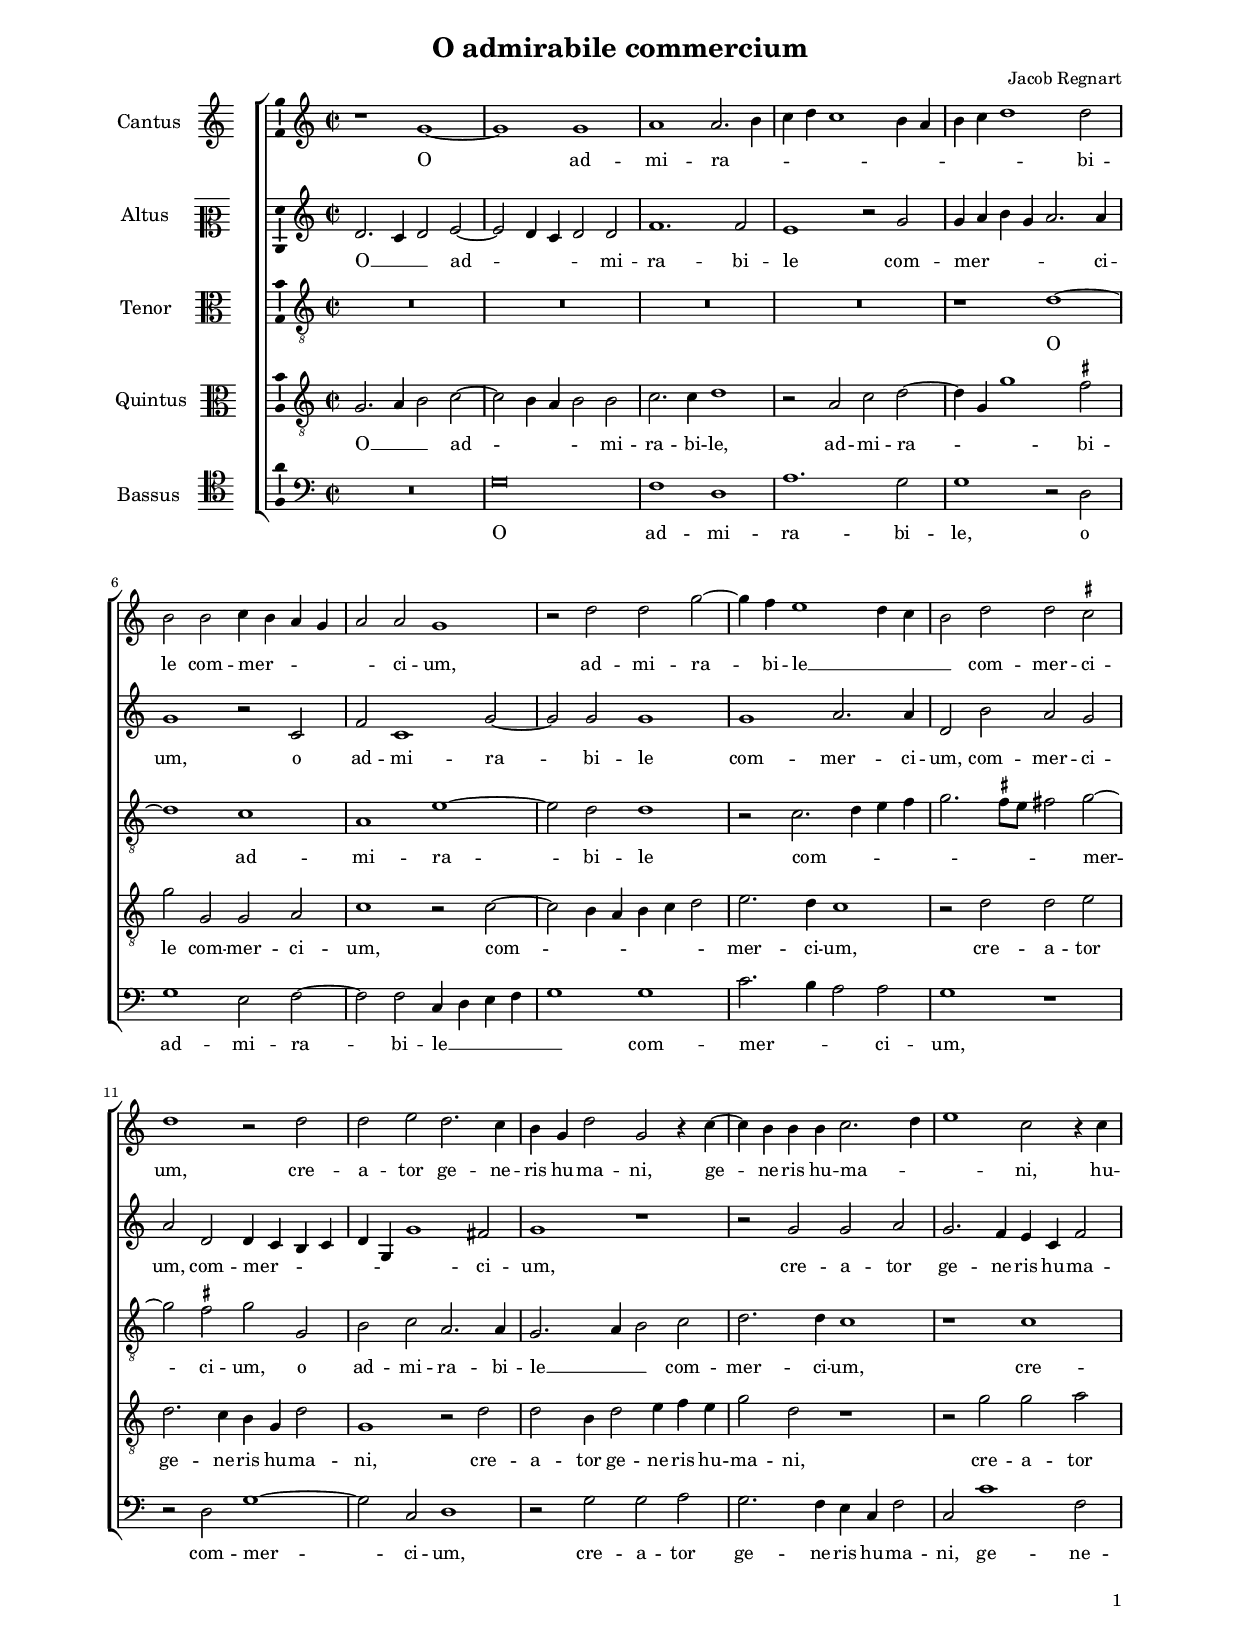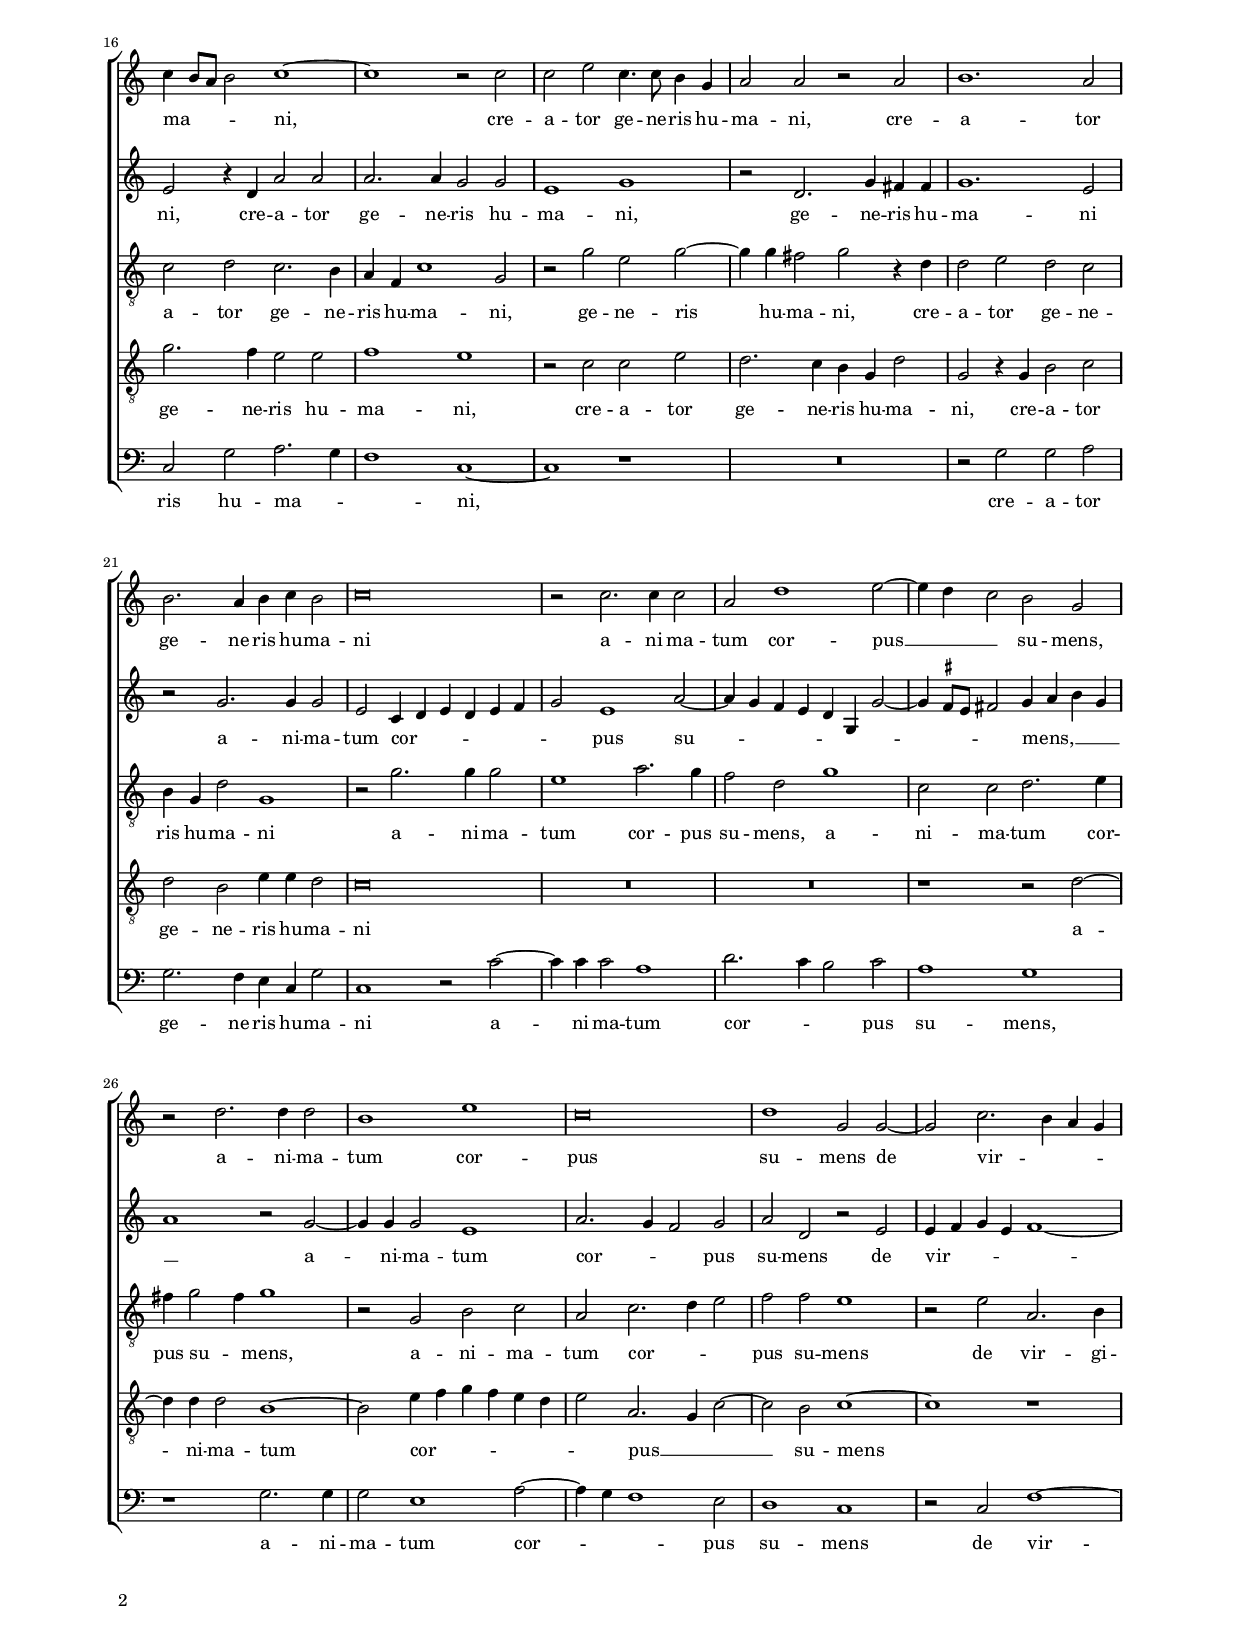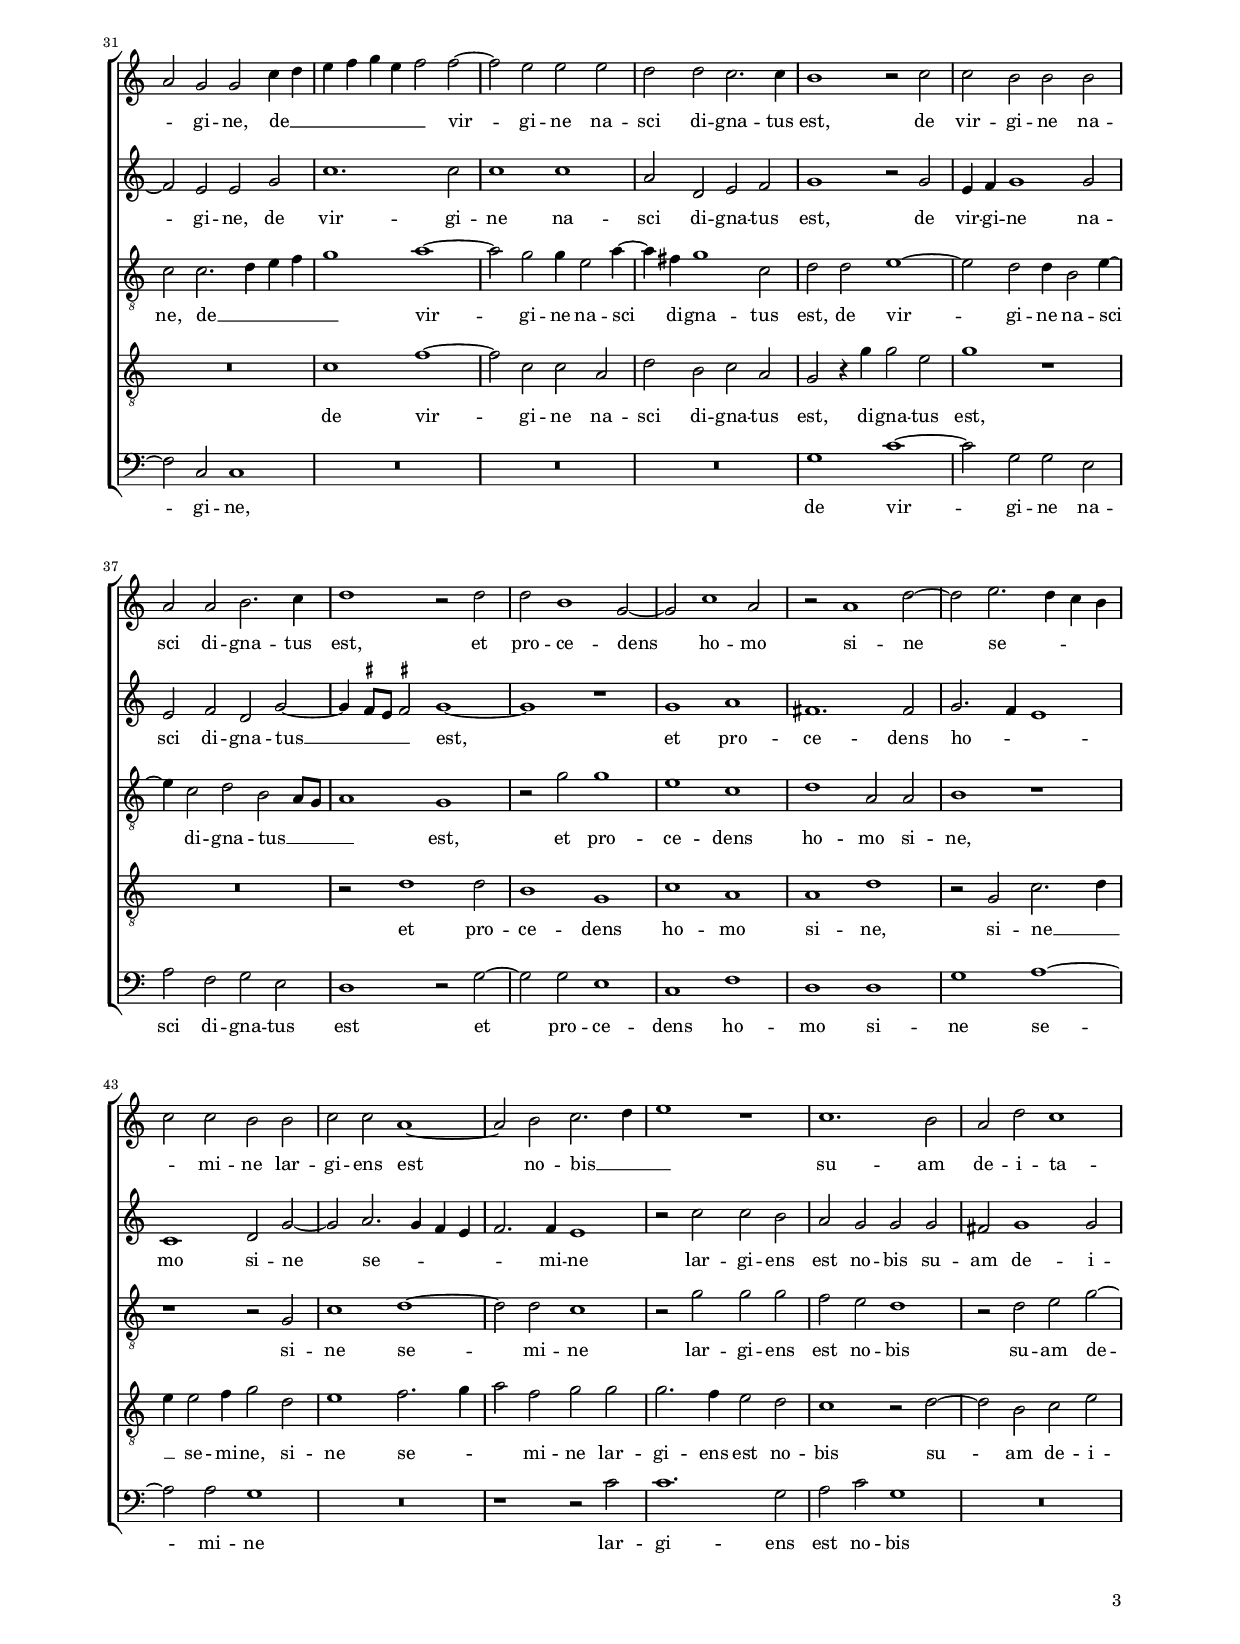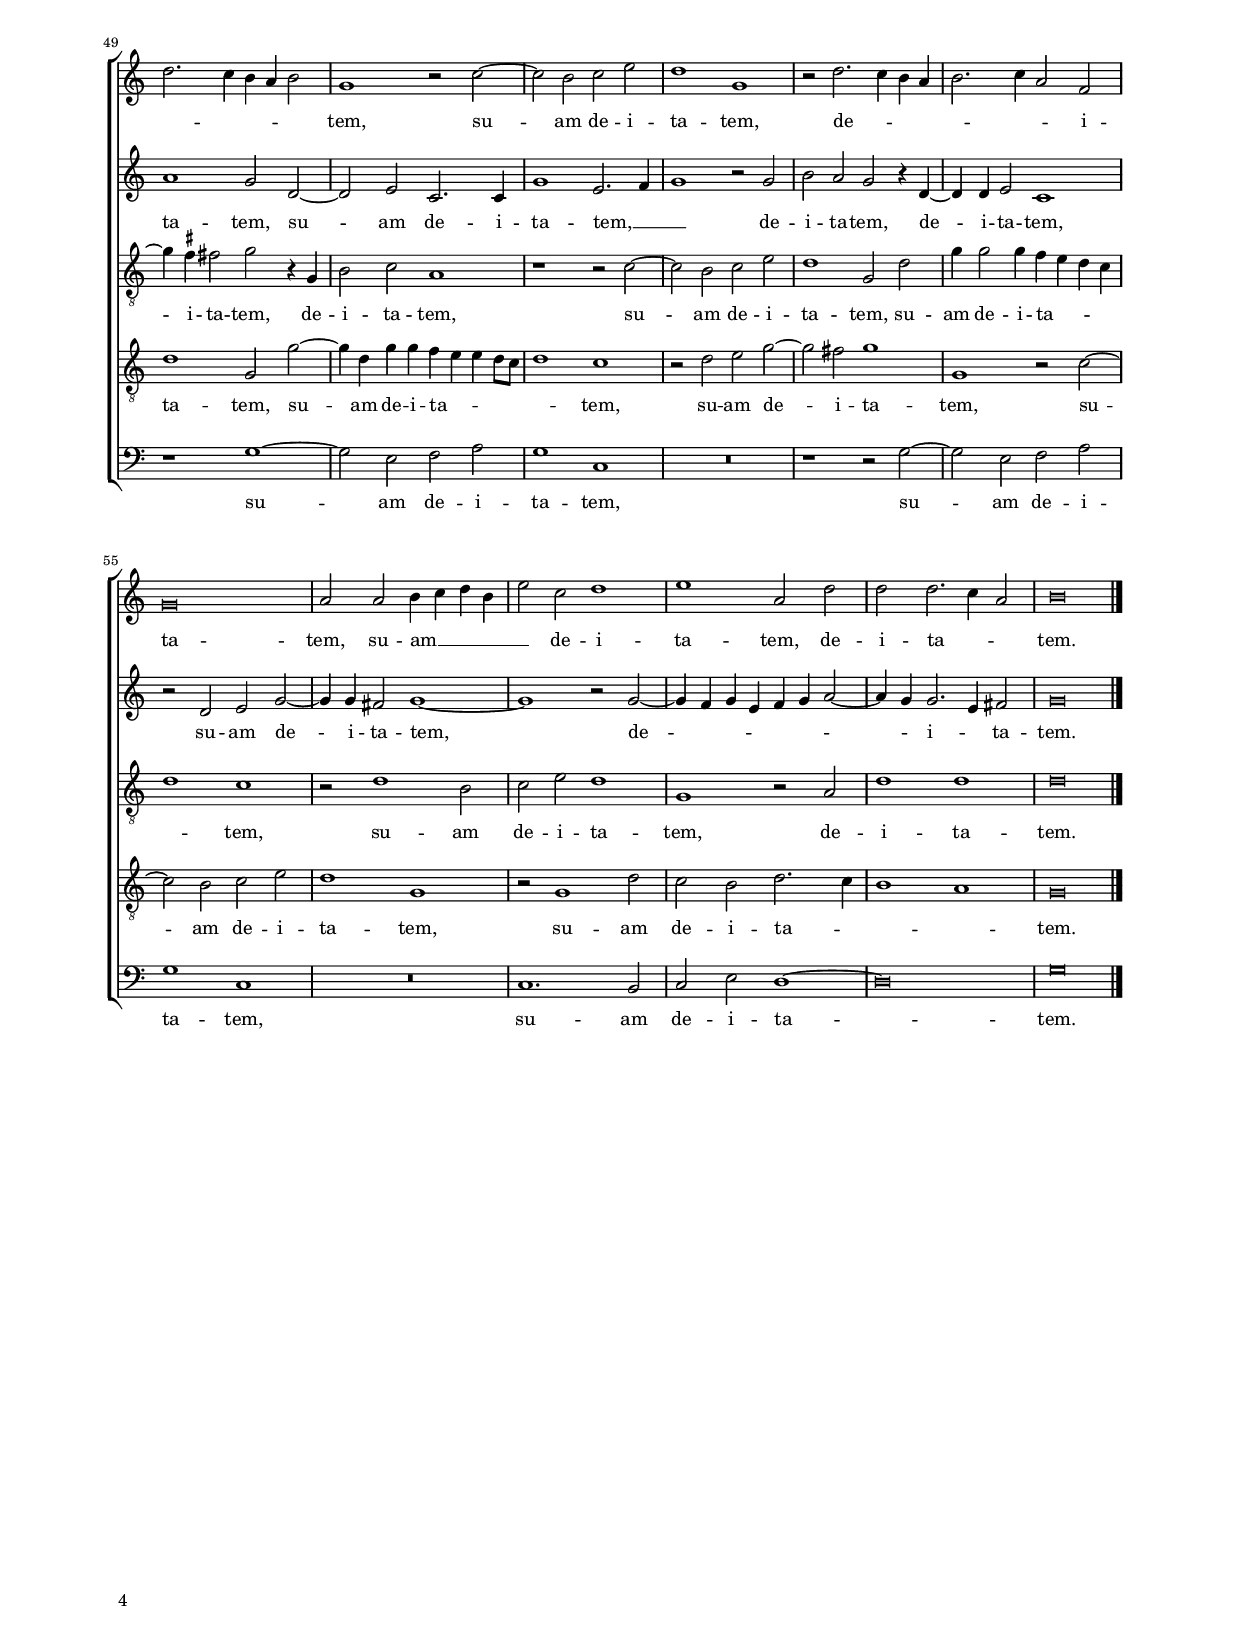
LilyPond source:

\header
{
  title="O admirabile commercium"
  composer="Jacob Regnart"
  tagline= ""
}

\version "2.24.0"
\include "deutsch.ly"
#(set-global-staff-size 15)
% #(set-default-paper-size "letter")
#(ly:set-option 'point-and-click #f)


\paper
	{
	top-margin = 1.8 \cm
	bottom-margin = 1.2 \cm
	left-margin = 2 \cm
	right-margin = 2 \cm
	ragged-bottom = ##f
	ragged-last-bottom = ##t
	print-page-number = ##f
	score-system-spacing = #'((basic-distance . 16) (minimum-distance . 14) (padding . 5) (strechability . 150))
	system-system-spacing = #'((basic-distance . 16) (minimum-distance . 14) (padding . 5) (strechability . 150))
	oddFooterMarkup=\markup   \fill-line { "" \fromproperty #'page:page-number-string }
	evenFooterMarkup=\markup  \fill-line { \fromproperty #'page:page-number-string "" }
	last-bottom-spacing = #'((basic-distance . 12) (minimum-distance . 7) (padding . 4))
%	systems-per-page = 3
%	min-systems-per-page = 3
%	print-all-headers = ##t
%	print-first-page-number = ##t
%	first-page-number = 1
	}

	
global = {
	\key c \major
	\time 2/2 \set Score.measureLength = #(ly:make-moment 2/1)
	\skip 1*2*60 \bar "|."
	}

	ficta = { \once \set suggestAccidentals = ##t }

	forget = #(define-music-function (music) (ly:music?) #{
		\accidentalStyle forget
		$music
		\accidentalStyle default
		#})



incipitcantus = \markup { \score {
	{
	\set Staff.instrumentName = \markup { \fontsize #1 "Cantus" }
	\key c \major
	\clef violin
	s4 \bar ""
	}
	\layout  {
	raggedright = ##t
	indent = 1.6 \cm
	line-width = 2.2\cm
	\context { \Staff \remove Time_signature_engraver }
	\override Staff.Clef.Y-extent = #'(0 . 0)
	}} \hspace #1 }

      
incipitaltus = \markup { \score {
	{
	\set Staff.instrumentName = \markup { \fontsize #1 "Altus" }
	\key c \major
	\clef mezzosoprano
	s4 \bar ""
	}
	\layout  {
	raggedright = ##t
	indent = 1.6 \cm
	line-width = 2.2\cm
	\context { \Staff \remove Time_signature_engraver }
	\override Staff.Clef.Y-extent = #'(0 . 0)
	}} \hspace #1 }


incipittenor = \markup { \score {
	{
	\set Staff.instrumentName = \markup { \fontsize #1 "Tenor" }
	\key c \major
	\clef alto
	s4 \bar ""
	}
	\layout  {
	raggedright = ##t
	indent = 1.6 \cm
	line-width = 2.2\cm
	\context { \Staff \remove Time_signature_engraver }
	\override Staff.Clef.Y-extent = #'(0 . 0)
	}} \hspace #1 }
      
      
incipitquintus = \markup { \score {
	{
	\set Staff.instrumentName = \markup { \fontsize #1 "Quintus" }
	\key c \major
	\clef alto
	s4 \bar ""
	}
	\layout  {
	raggedright = ##t
	indent = 1.6 \cm
	line-width = 2.2\cm
	\context { \Staff \remove Time_signature_engraver }
	\override Staff.Clef.Y-extent = #'(0 . 0)
	}} \hspace #1 }
      
      
incipitbassus = \markup { \score {
	{
	\set Staff.instrumentName = \markup { \fontsize #1 "Bassus" }
	\key c \major
	\clef tenor
	s4 \bar ""
	}
	\layout  {
	raggedright = ##t
	indent = 1.6 \cm
	line-width = 2.2\cm
	\context { \Staff \remove Time_signature_engraver }
	\override Staff.Clef.Y-extent = #'(0 . 0)
	}} \hspace #1 }


cantus =  \relative c''
	{
	r1 g~
	g1 g
	a1 a2. h4
	c4 d c1 h4 a
%5
	h4 c d1 d2 | \break \noPageBreak
	h2 h c4 h a g
	a2 a g1
	r2 d' d g~ |
	g4 f e1 d4 c
%10
	h2 d d \ficta cis | \break \noPageBreak
	d1 r2 d
	d2 e d2. c4
	h4 g d'2 g, r4 c~
	c4 h h h c2. d4
%15
	e1 c2 r4 c | \pageBreak
	c4 h8 a h2 c1~
	c1 r2 c
	c2 e c4. c8 h4 g
	a2 a r a
%20
	h1. a2 |
	h2. a4 h c h2
	c\breve
	r2 c2. c4 c2
	a2 d1 e2~
%25
	e4 d c2 h g |
	r2 d'2. d4 d2
	h1 e
	c\breve
	d1 g,2 g~
%30
	g2 c2. h4 a g |
	a2 g g c4 d
	e4 f g e f2 f~
	f2 e e e
	d2 d c2. c4
%35
	h1 r2 c |
	c2 h h h
	a2 a h2. c4
	d1 r2 d
	d2 h1 g2~
%40
	g2 c1 a2 |
	r2 a1 d2~
	d2 e2. d4 c h
	c2 c h h
	c2 c a1~
%45
	a2 h c2. d4 |
	e1 r
	c1. h2
	a2 d c1
	d2. c4 h a h2
%50
	g1 r2 c~ |
	c2 h c e
	d1 g,
	r2 d'2. c4 h a
	h2. c4 a2 f
%55
	g\breve |
	a2 a h4 c d h
	e2 c d1
	e1 a,2 d
	d2 d2. c4 a2
%60
	h\breve |
	}


altus =  \relative c'
	{
	d2. c4 d2 e~
	e2 d4 c d2 d
	f1. f2
	e1 r2 g
%5
	g4 a h g a2. a4 |
	g1 r2 c,
	f2 c1 g'2~
	g2 g g1
	g1 a2. a4
%10
	d,2 h' a g |
	a2 d, d4 c h c
	d4 g, g'1 fis2
	g1 r
	r2 g g a
%15
	g2. f4 e c f2 |
	e2 r4 d a'2 a
	a2. a4 g2 g
	e1 g
	r2 d2. g4 fis fis
%20
	g1. e2 |
	r2 g2. g4 g2
	e2 c4 d e d e f
	g2 e1 a2~
	a4 g f e d g, g'2~
%25
	g4 \ficta fis8 e fis!2 g4 a h g |
	a1 r2 g~
	g4 g g2 e1
	a2. g4 f2 g
	a2 d, r e
%30
	e4 f g e f1~ |
	f2 e e g
	c1. c2
	c1 c
	a2 d, e f
%35
	g1 r2 g |
	e4 f g1 g2
	e2 f d g~
	g4 \ficta fis8 e \ficta fis!2 g1~
	g1 r
%40
	g1 a |
	fis1. fis2
	g2. f4 e1
	c1 d2 g~
	g2 a2. g4 f e
%45
	f2. f4 e1 |
	r2 c' c h
	a2 g g g
	fis2 g1 g2
	a1 g2 d~
%50
	d2 e c2. c4 |
	g'1 e2. f4
	g1 r2 g
	h2 a g r4 d~
	d4 d e2 c1
%55
	r2 d e g~ |
	g4 g fis2 g1~
	g1 r2 g~
	g4 f g e f g a2~
	a4 g g2. e4 fis2
%60
	g\breve |
	}


tenor =  \relative c'
	{
	R\breve
	R\breve
	R\breve
	R\breve
%5
	r1 d~ |
	d1 c
	a1 e'~
	e2 d d1
	r2 c2. d4 e f
%10
	g2. \ficta fis8 e fis!2 g~ | 
	g2 \ficta fis g g,
	h2 c a2. a4
	g2. a4 h2 c
	d2. d4 c1
%15
	r1 c |
	c2 d c2. h4
	a4 f c'1 g2
	r2 g' e g~
	g4 g fis2 g r4 d
%20
	d2 e d c |
	h4 g d'2 g,1
	r2 g'2. g4 g2
	e1 a2. g4
	f2 d g1
%25
	c,2 c d2. e4 |
	fis4 g2 fis4 g1
	r2 g, h c
	a2 c2. d4 e2
	f2 f e1
%30
	r2 e a,2. h4 |
	c2 c2. d4 e f
	g1 a~
	a2 g g4 e2 a4~
	a4 fis g1 c,2
%35
	d2 d e1~ |
	e2 d d4 h2 e4~
	e4 c2 d h a8 g
	a1 g
	r2 g' g1
%40
	e1 c |
	d1 a2 a
	h1 r
	r1 r2 g
	c1 d~
%45
	d2 d c1 |
	r2 g' g g
	f2 e d1
	r2 d e g~
	g4 \ficta fis fis!2 g r4 g,
%50
	h2 c a1 |
	r1 r2 c~
	c2 h c e
	d1 g,2 d'
	g4 g2 g4 f e d c
%55
	d1 c |
	r2 d1 h2
	c2 e d1
	g,1 r2 a
	d1 d
%60
	d\breve |
	}


quintus  =  \relative c'
	{
	g2. a4 h2 c~
	c2 h4 a h2 h
	c2. c4 d1
	r2 a c d~
%5
	d4 g, g'1 \ficta fis2 |
	g2 g, g a
	c1 r2 c~
	c2 h4 a h c d2
	e2. d4 c1
%10
	r2 d d e |
	d2. c4 h g d'2
	g,1 r2 d'
	d2 h4 d2 e4 f e
	g2 d r1
%15
	r2 g g a |
	g2. f4 e2 e
	f1 e
	r2 c c e
	d2. c4 h g d'2
%20
	g,2 r4 g h2 c |
	d2 h e4 e d2
	c\breve
	R\breve
	R\breve
%25
	r1 r2 d~ |
	d4 d d2 h1~
	h2 e4 f g f e d
	e2 a,2. g4 c2~
	c2 h c1~
%30
	c1 r |
	R\breve
	c1 f~
	f2 c c a
	d2 h c a
%35
	g2 r4 g' g2 e |
	g1 r
	R\breve
	r2 d1 d2
	h1 g
%40
	c1 a |
	a1 d
	r2 g, c2. d4
	e4 e2 f4 g2 d
	e1 f2. g4
%45
	a2 f g g |
	g2.f4 e2 d
	c1 r2 d~
	d2 h c e
	d1 g,2 g'~
%50
	g4 d g g f e e d8 c |
	d1 c
	r2 d e g~
	g2 fis g1
	g,1 r2 c~
%55
	c2 h c e |
	d1 g,
	r2 g1 d'2 
	c2 h d2. c4
	h1 a
%60
	g\breve |
	}


bassus  =  \relative c
	{
	R\breve
	g'\breve
	f1 d
	a'1. g2
%5
	g1 r2 d |
	g1 e2 f~
	f2 f c4 d e f
	g1 g
	c2. h4 a2 a
%10
	g1 r |
	r2 d g1~
	g2 c, d1
	r2 g g a
	g2. f4 e c f2
%15
	c2 c'1 f,2 |
	c2 g' a2. g4
	f1 c~
	c1 r
	R\breve
%20
	r2 g' g a |
	g2. f4 e c g'2
	c,1 r2 c'~
	c4 c c2 a1
	d2. c4 h2 c
%25
	a1 g |
	r1 g2. g4
	g2 e1 a2~
	a4 g f1 e2
	d1 c
%30
	r2 c f1~ |
	f2 c c1
	R\breve
	R\breve
	R\breve
%35
	g'1 c~ |
	c2 g g e
	a2 f g e
	d1 r2 g~
	g2 g e1
%40
	c1 f |
	d1 d
	g1 a~
	a2 a g1
	R\breve
%45
	r1 r2 c |
	c1. g2
	a2 c g1
	R\breve
	r1 g~
%50
	g2 e f a |
	g1 c,
	R\breve
	r1 r2 g'~
	g2 e f a
%55
	g1 c, |
	R\breve
	c1. h2
	c2 e d1~
	d\breve
%60
	g\breve |
	}


lyricscantus = \lyricmode {
	O ad -- mi -- ra -- _ _ _ _ _ _ _ _ _ bi -- le com -- mer -- _ _ _ _ ci -- um,
        ad -- mi -- ra -- bi -- le __ _ _ _ com -- mer -- ci -- um,
        cre -- a -- tor ge -- ne -- ris hu -- ma -- ni,
        ge -- ne -- ris hu -- ma -- _ _ ni,
        hu -- ma -- _ _ _ ni,
        cre -- a -- tor ge -- ne -- ris hu -- ma -- ni,
        cre -- a -- tor ge -- ne -- ris hu -- ma -- ni
        a -- ni -- ma -- tum cor -- pus __ _ _ su -- mens,
        a -- ni -- ma -- tum cor -- pus su -- mens
        de vir -- _ _ _ _ gi -- ne,
        de __ _ _ _ _ _ _ vir -- gi -- ne na -- sci di -- gna -- tus est,
        de vir -- gi -- ne na -- sci di -- gna -- tus est,
        et pro -- ce -- dens ho -- mo
        si -- ne se -- _ _ _ _ mi -- ne
        lar -- gi -- ens est no -- bis __ _ _
        su -- am de -- i -- ta -- _ _ _ _ _ tem,
        su -- am de -- i -- ta -- tem,
        de -- _ _ _ _ _ _ i -- ta -- tem,
        su -- am __ _ _ _ _ de -- i -- ta -- tem,
        de -- i -- ta -- _ _ tem.
	}


lyricsaltus = \lyricmode {
	O __ _ _ ad -- _ _ _ mi -- ra -- bi -- le com -- mer -- _ _ _ _ ci -- um,
        o ad -- mi -- ra -- bi -- le com -- mer -- ci -- um,
        com -- mer -- ci -- um,
        com -- mer -- _ _ _ _ _ _ ci -- um,
        cre -- a -- tor ge -- ne -- ris hu -- ma -- ni,
        cre -- a -- tor ge -- ne -- ris hu -- ma -- ni,
        ge -- ne -- ris hu -- ma -- ni
        a -- ni -- ma -- tum cor -- _ _ _ _ _ _ pus su -- _ _ _ _ _ _ _ _ _ mens, __ _ _ _ _
        a -- ni -- ma -- tum cor -- _ _ pus su -- mens
        de vir -- _ _ _ _ gi -- ne,
        de vir -- gi -- ne na -- sci di -- gna -- tus est,
        de vir -- gi -- ne na -- sci di -- gna -- tus __ _ _ _ est,
        et pro -- ce -- dens ho -- _ _ mo
        si -- ne se -- _ _ _ _ mi -- ne
        lar -- gi -- ens est no -- bis
        su -- am de -- i -- ta -- tem,
        su -- am de -- i -- ta -- tem, __ _ _
        de -- i -- ta -- tem,
        de -- i -- ta -- tem,
        su -- am de -- i -- ta -- tem,
        de -- _ _ _ _ _ _ _ i -- _ ta -- tem.
	}


lyricstenor = \lyricmode {
	O ad -- mi -- ra -- bi -- le com -- _ _ _ _ _ _ _ mer -- ci -- um,
        o ad -- mi -- ra -- bi -- le __ _ _ com -- mer -- ci -- um,
        cre -- a -- tor ge -- ne -- ris hu -- ma -- ni,
        ge -- ne -- ris hu -- ma -- ni,
        cre -- a -- tor ge -- ne -- ris hu -- ma -- ni
        a -- ni -- ma -- tum cor -- pus su -- mens,
        a -- ni -- ma -- tum cor -- pus su -- _ mens,
        a -- ni -- ma -- tum cor -- _ _ pus su -- mens
        de vir -- gi -- ne,
        de __ _ _ _ _ vir -- gi -- ne na -- sci di -- gna -- tus est,
        de vir -- gi -- ne na -- sci di -- gna -- tus __ _ _ _ est,
        et pro -- ce -- dens ho -- mo
        si -- ne,
        si -- ne se -- mi -- ne
        lar -- gi -- ens est no -- bis
        su -- am de -- i -- ta -- tem,
        de -- i -- ta -- tem,
        su -- am de -- i -- ta -- tem,
        su -- am de -- i -- ta -- _ _ _ _ tem,
        su -- am de -- i -- ta -- tem,
        de -- i -- ta -- tem.
	}


lyricsquintus = \lyricmode {
	O __ _ _ ad -- _ _ _ mi -- ra -- bi -- le,
        ad -- mi -- ra -- _ _ bi -- le com -- mer -- ci -- um,
        com -- _ _ _ _ _ mer -- ci -- um,
        cre -- a -- tor ge -- ne -- ris hu -- ma -- ni,
        cre -- a -- tor ge -- ne -- ris hu -- ma -- ni,
        cre -- a -- tor ge -- ne -- ris hu -- ma -- ni,
        cre -- a -- tor ge -- ne -- ris hu -- ma -- ni,
        cre -- a -- tor ge -- ne -- ris hu -- ma -- ni
        a -- ni -- ma -- tum cor -- _ _ _ _ _ _ pus __ _ _ su -- mens
        de vir -- gi -- ne na -- sci di -- gna -- tus est,
        di -- gna -- tus est,
        et pro -- ce -- dens ho -- mo
        si -- ne,
        si -- ne __ _ _ se -- mi -- ne,
        si -- ne se -- _ _ mi -- ne
        lar -- gi -- ens est no -- bis
        su -- am de -- i -- ta -- tem,
        su -- am de -- i -- ta -- _ _ _ _ _ tem,
        su -- am de -- i -- ta -- tem,
        su -- am de -- i -- ta -- tem,
        su -- am de -- i -- ta -- _ _ _ tem.
	}


lyricsbassus = \lyricmode {
	O ad -- mi -- ra -- bi -- le,
        o ad -- mi -- ra -- bi -- le __ _ _ _ _ com -- mer -- _ _ ci -- um,
        com -- mer -- ci -- um,
        cre -- a -- tor ge -- ne -- ris hu -- ma -- ni,
        ge -- ne -- ris hu -- ma -- _ _ ni,
        cre -- a -- tor ge -- ne -- ris hu -- ma -- ni
        a -- ni -- ma -- tum cor -- _ _ pus su -- mens,
        a -- ni -- ma -- tum cor -- _ _ pus su -- mens
        de vir -- gi -- ne,
        de vir -- gi -- ne na -- sci di -- gna -- tus est
        et pro -- ce -- dens ho -- mo
        si -- ne se -- mi -- ne
        lar -- gi -- ens est no -- bis
        su -- am de -- i -- ta -- tem,
        su -- am de -- i -- ta -- tem,
        su -- am de -- i -- ta -- tem.
	}


\score
{  
	\transpose c c {
	\new ChoirStaff \with { \override StaffGrouper.staff-staff-spacing.basic-distance = #12 }
	<<

	\new Staff << \global
	\new Voice="v1" {
		\set Staff.instrumentName=\incipitcantus
%		\set Staff.instrumentName= "S"
		\set Staff.midiInstrument = "reed organ"
		\clef violin
		\cantus }
	\new Lyrics \lyricsto "v1" {\lyricscantus }
	>>


	\new Staff << \global
	\new Voice="v2" {
		\set Staff.instrumentName=\incipitaltus
%		\set Staff.instrumentName= "A"
		\set Staff.midiInstrument = "reed organ"
		\clef violin % "G_8"
		\altus}
	\new Lyrics \lyricsto "v2" {\lyricsaltus }
	>>


	\new Staff << \global
	\new Voice="v3" {
		\set Staff.instrumentName=\incipittenor
%		\set Staff.instrumentName= "T"
		\set Staff.midiInstrument = "reed organ"
		\clef "G_8"
		\tenor }
	\new Lyrics \lyricsto "v3" {\lyricstenor }
	>>


	\new Staff << \global
	\new Voice="v5" {
		\set Staff.instrumentName=\incipitquintus
%		\set Staff.instrumentName= "Q"
		\set Staff.midiInstrument = "reed organ"
		\clef "G_8"
		\quintus}
	\new Lyrics \lyricsto "v5" {\lyricsquintus }
	>>


	\new Staff << \global
	\new Voice="v4" {
		\set Staff.instrumentName=\incipitbassus
%		\set Staff.instrumentName= "B"
		\set Staff.midiInstrument = "reed organ"
		\clef bass 
		\bassus }
	\new Lyrics \lyricsto "v4" {\lyricsbassus}
	>>

	>>
	} % transpose

	\layout
	{
	indent = 2.5\cm
	\context { \Lyrics \override VerticalAxisGroup.nonstaff-relatedstaff-spacing.padding = #1.5 }
%	\context { \Lyrics \override LyricText.font-size = #1 }
	\context { \Staff \override TimeSignature.break-visibility = #end-of-line-invisible }
	\context { \Staff \consists Ambitus_engraver }
	\context { \Score \override BarNumber.padding = #2 }
	\context { \Voice \override NoteHead.style = #'baroque }
	}

\midi
	{
    	\tempo 2 = 90
	}

}


% EOF
